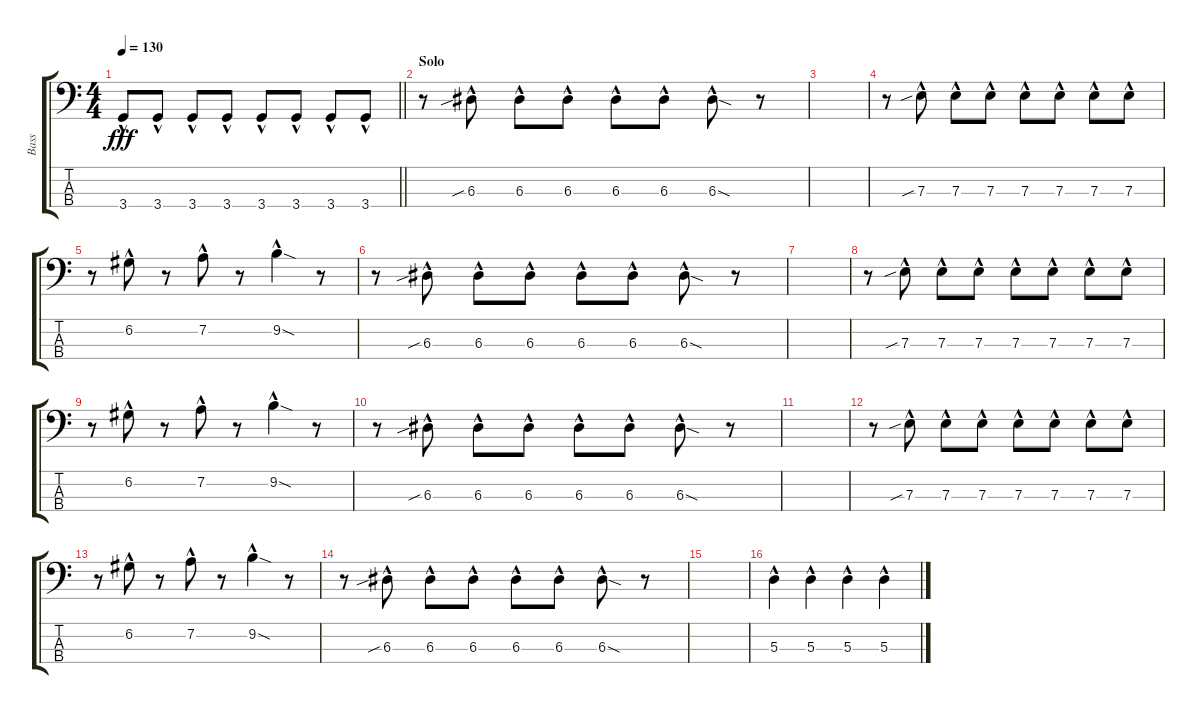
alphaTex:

\track ("Bass" "Bass") {instrument electricbassfinger}
\staff {score tabs}
\tuning (G2 D2 A1 E1) {hide}
\ts (4 4)
\tempo 130
\clef f4
\barLineRight lightlight
\ks c
3.4{hac}.8{dy fff} 3.4{hac}.8 3.4{hac}.8 3.4{hac}.8 3.4{hac}.8 3.4{hac}.8 3.4{hac}.8 3.4{hac}.8 |
\section ("" "Solo")
r.8 6.3{sib hac}.8 6.3{hac}.8 6.3{hac}.8 6.3{hac}.8 6.3{hac}.8 6.3{sod hac}.8 r.8 |
|
r.8 7.3{sib hac}.8 7.3{hac}.8 7.3{hac}.8 7.3{hac}.8 7.3{hac}.8 7.3{hac}.8 7.3{hac}.8 |
r.8 6.2{hac}.8 r.8 7.2{hac}.8 r.8 9.2{sod hac}.4 r.8 |
r.8 6.3{sib hac}.8 6.3{hac}.8 6.3{hac}.8 6.3{hac}.8 6.3{hac}.8 6.3{sod hac}.8 r.8 |
|
r.8 7.3{sib hac}.8 7.3{hac}.8 7.3{hac}.8 7.3{hac}.8 7.3{hac}.8 7.3{hac}.8 7.3{hac}.8 |
r.8 6.2{hac}.8 r.8 7.2{hac}.8 r.8 9.2{sod hac}.4 r.8 |
r.8 6.3{sib hac}.8 6.3{hac}.8 6.3{hac}.8 6.3{hac}.8 6.3{hac}.8 6.3{sod hac}.8 r.8 |
|
r.8 7.3{sib hac}.8 7.3{hac}.8 7.3{hac}.8 7.3{hac}.8 7.3{hac}.8 7.3{hac}.8 7.3{hac}.8 |
r.8 6.2{hac}.8 r.8 7.2{hac}.8 r.8 9.2{sod hac}.4 r.8 |
r.8 6.3{sib hac}.8 6.3{hac}.8 6.3{hac}.8 6.3{hac}.8 6.3{hac}.8 6.3{sod hac}.8 r.8 |
|
5.3{hac}.4 5.3{hac}.4 5.3{hac}.4 5.3{hac}.4
